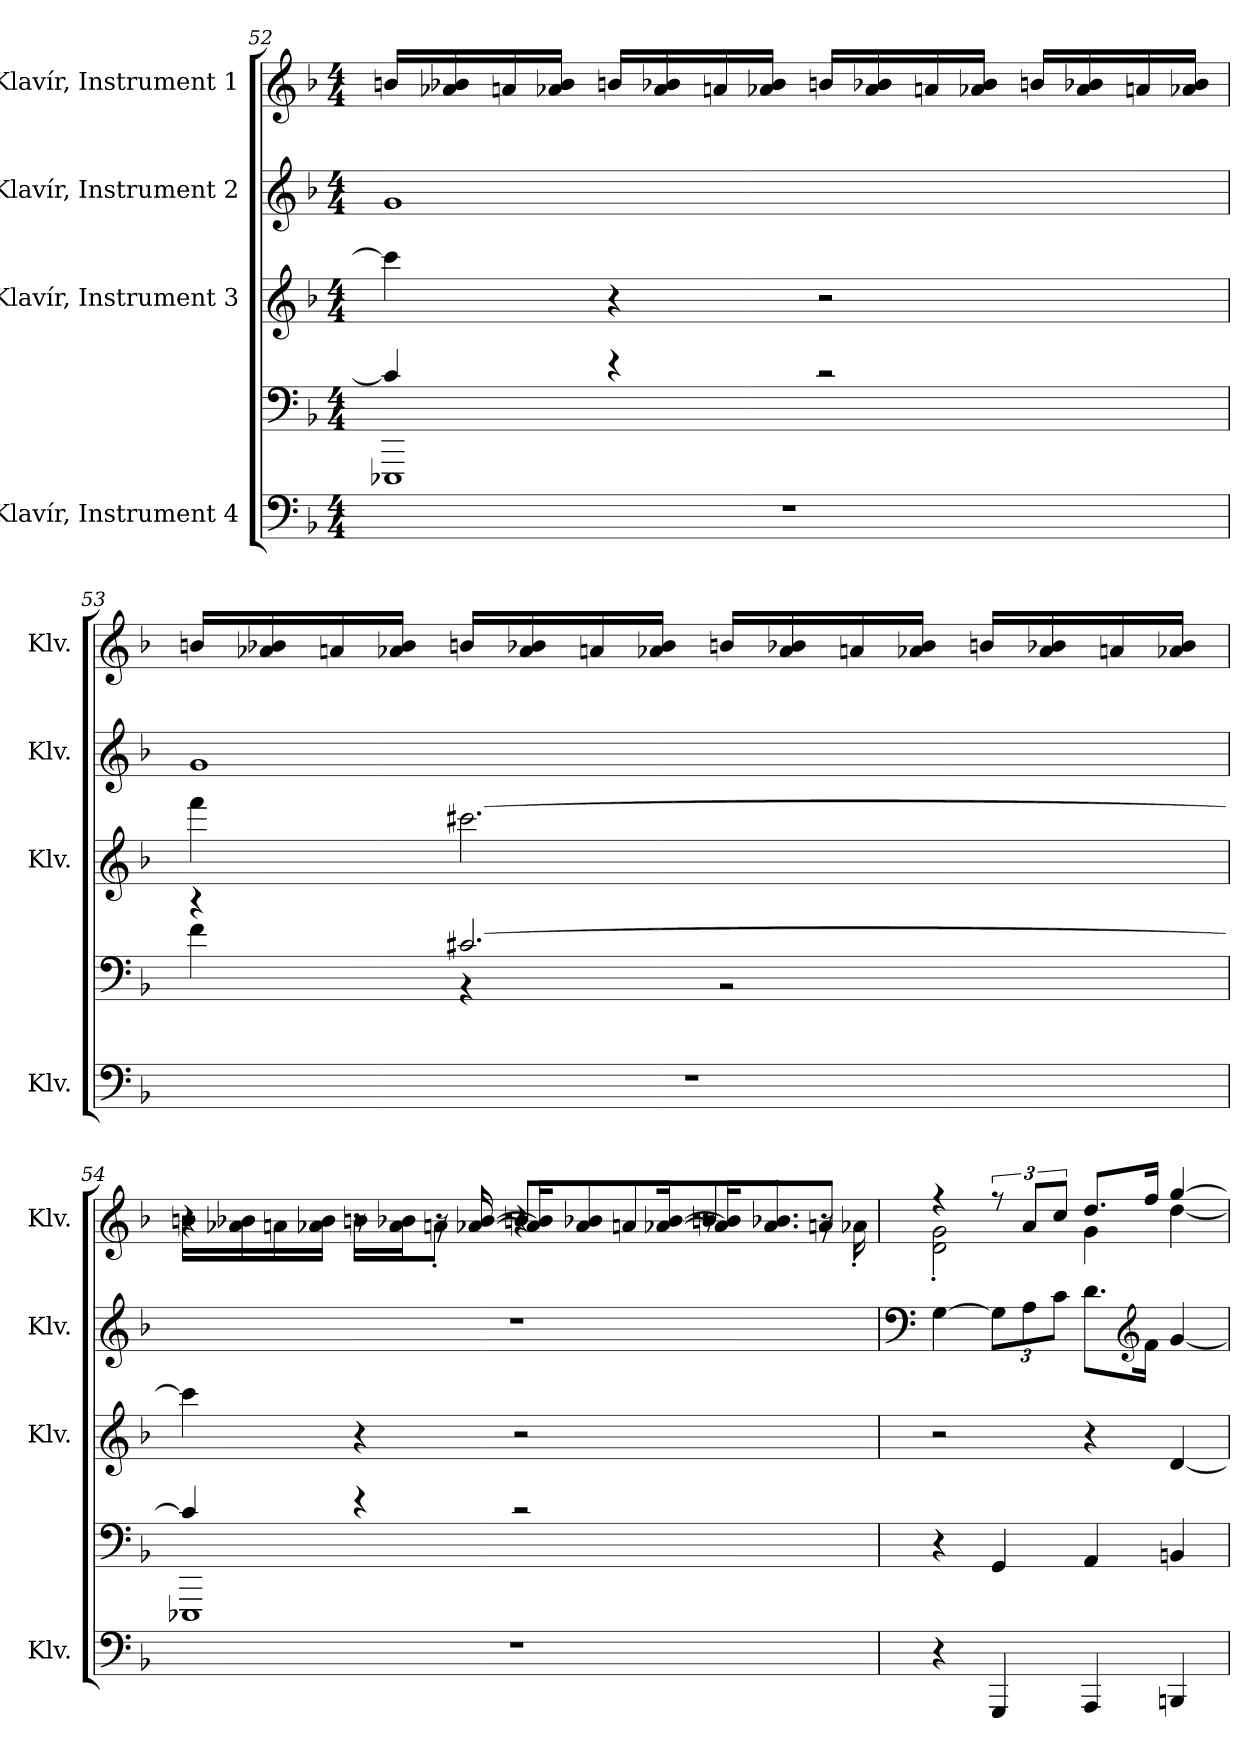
**kern	**kern	**kern	**kern	**kern
*part4	*part4	*part3	*part2	*part1
*staff5	*staff4	*staff3	*staff2	*staff1
*I"Klavír, Instrument  4	*	*I"Klavír, Instrument  3	*I"Klavír, Instrument  2	*I"Klavír, Instrument  1
*I'Klv.	*	*I'Klv.	*I'Klv.	*I'Klv.
!!LO:PB:g=z
*clefF4	*clefF4	*clefG2	*clefG2	*clefG2
*k[b-]	*k[b-]	*k[b-]	*k[b-]	*k[b-]
*M4/4	*M4/4	*M4/4	*M4/4	*M4/4
=52	=52	=52	=52	=52
*	*^	*	*	*
1r	4c#/]	1EEE-X	4ccc#\]	1g	16bn/LL
.	.	.	.	.	16a-X/ 16b-X/
.	.	.	.	.	16an/
.	.	.	.	.	16a-X/ 16b-/JJ
.	4r	.	4r	.	16bn/LL
.	.	.	.	.	16a-/ 16b-X/
.	.	.	.	.	16an/
.	.	.	.	.	16a-X/ 16b-/JJ
.	2r	.	2r	.	16bn/LL
.	.	.	.	.	16a-/ 16b-X/
.	.	.	.	.	16an/
.	.	.	.	.	16a-X/ 16b-/JJ
.	.	.	.	.	16bn/LL
.	.	.	.	.	16a-/ 16b-X/
.	.	.	.	.	16an/
.	.	.	.	.	16a-X/ 16b-/JJ
!!LO:LB:g=z
=53	=53	=53	=53	=53	=53
*	*	*	*	*	*MM100
1r	4r	4f\	4fff\	1g	16bn/LL
.	.	.	.	.	16a-X/ 16b-X/
.	.	.	.	.	16an/
.	.	.	.	.	16a-X/ 16b-/JJ
.	[2.c#X/	4r	[2.ccc#X\	.	16bn/LL
.	.	.	.	.	16a-/ 16b-X/
.	.	.	.	.	16an/
.	.	.	.	.	16a-X/ 16b-/JJ
.	.	2r	.	.	16bn/LL
.	.	.	.	.	16a-/ 16b-X/
.	.	.	.	.	16an/
.	.	.	.	.	16a-X/ 16b-/JJ
.	.	.	.	.	16bn/LL
.	.	.	.	.	16a-/ 16b-X/
*	*	*	*	*	*MM97
.	.	.	.	.	16an/
.	.	.	.	.	16a-X/ 16b-/JJ
!!LO:PB:g=z
=54	=54	=54	=54	=54	=54
*	*	*	*	*	*MM94
*	*	*	*	*	*^
*	*	*	*	*	*	*^
1r	4c#/]	1EEE-X	4ccc#\]	1r	2r	16bn\LL	4r
.	.	.	.	.	.	16a-X\ 16b-X\	.
*	*	*	*	*	*MM91	*	*
.	.	.	.	.	.	16an\	.
.	.	.	.	.	.	16a-X\ 16b-\JJ	.
*	*	*	*	*	*MM87	*	*
.	4r	.	4r	.	.	16bn\LL	8r
.	.	.	.	.	.	16a-\ 16b-X\J	.
*	*	*	*	*	*MM84	*	*
.	.	.	.	.	.	8an'\J	16r
.	.	.	.	.	.	.	[16a-X/ [16b-/
*	*	*	*	*	*MM81	*	*
.	2r	.	2r	.	8bn/L	4r	16a-/] 16b-/]KL
.	.	.	.	.	.	.	8a-/ 8b-X/
*	*	*	*	*	*MM78	*	*
.	.	.	.	.	8an/	.	.
.	.	.	.	.	.	.	[16a-X/ [16b-/Jk
*	*	*	*	*	*MM60	*	*
.	.	.	.	.	8bn/	8r	16a-/] 16b-/]KL
*	*	*	*	*	*MM50	*	*
.	.	.	.	.	.	.	8.a-/' 8.b-X/'J
*	*	*	*	*	*MM45	*	*
.	.	.	.	.	8an/J	16r	.
*	*	*	*	*	*MM25	*	*
.	.	.	.	.	.	16a-X'\	.
*	*v	*v	*	*	*v	*v	*v
!!LO:LB:g=z
=55	=55	=55	=55	=55
*	*	*	*clefF4	*
*	*	*	*	*MM80
*	*	*	*	*^
4r	4r	2r	[4G\	4r	2d\' 2g\'
*	*	*	*Xbrackettup	*	*
4GGG/	4GG/	.	12G\L]	12r	.
.	.	.	12A\	12a/L	.
.	.	.	12c\J	12cc/J	.
4AAA/	4AA/	4r	8.d\L	8.dd/L	4g\
*	*	*	*clefG2	*	*
*	*	*	*	*MM70	*
.	.	.	16f\Jk	16ff/Jk	.
*	*	*	*	*MM80	*
4BBBn/	4BBn/	[4d/	[4g/	[4gg/	[4dd\
*	*	*	*	*v	*v
=	=	=	=	=
*-	*-	*-	*-	*-
